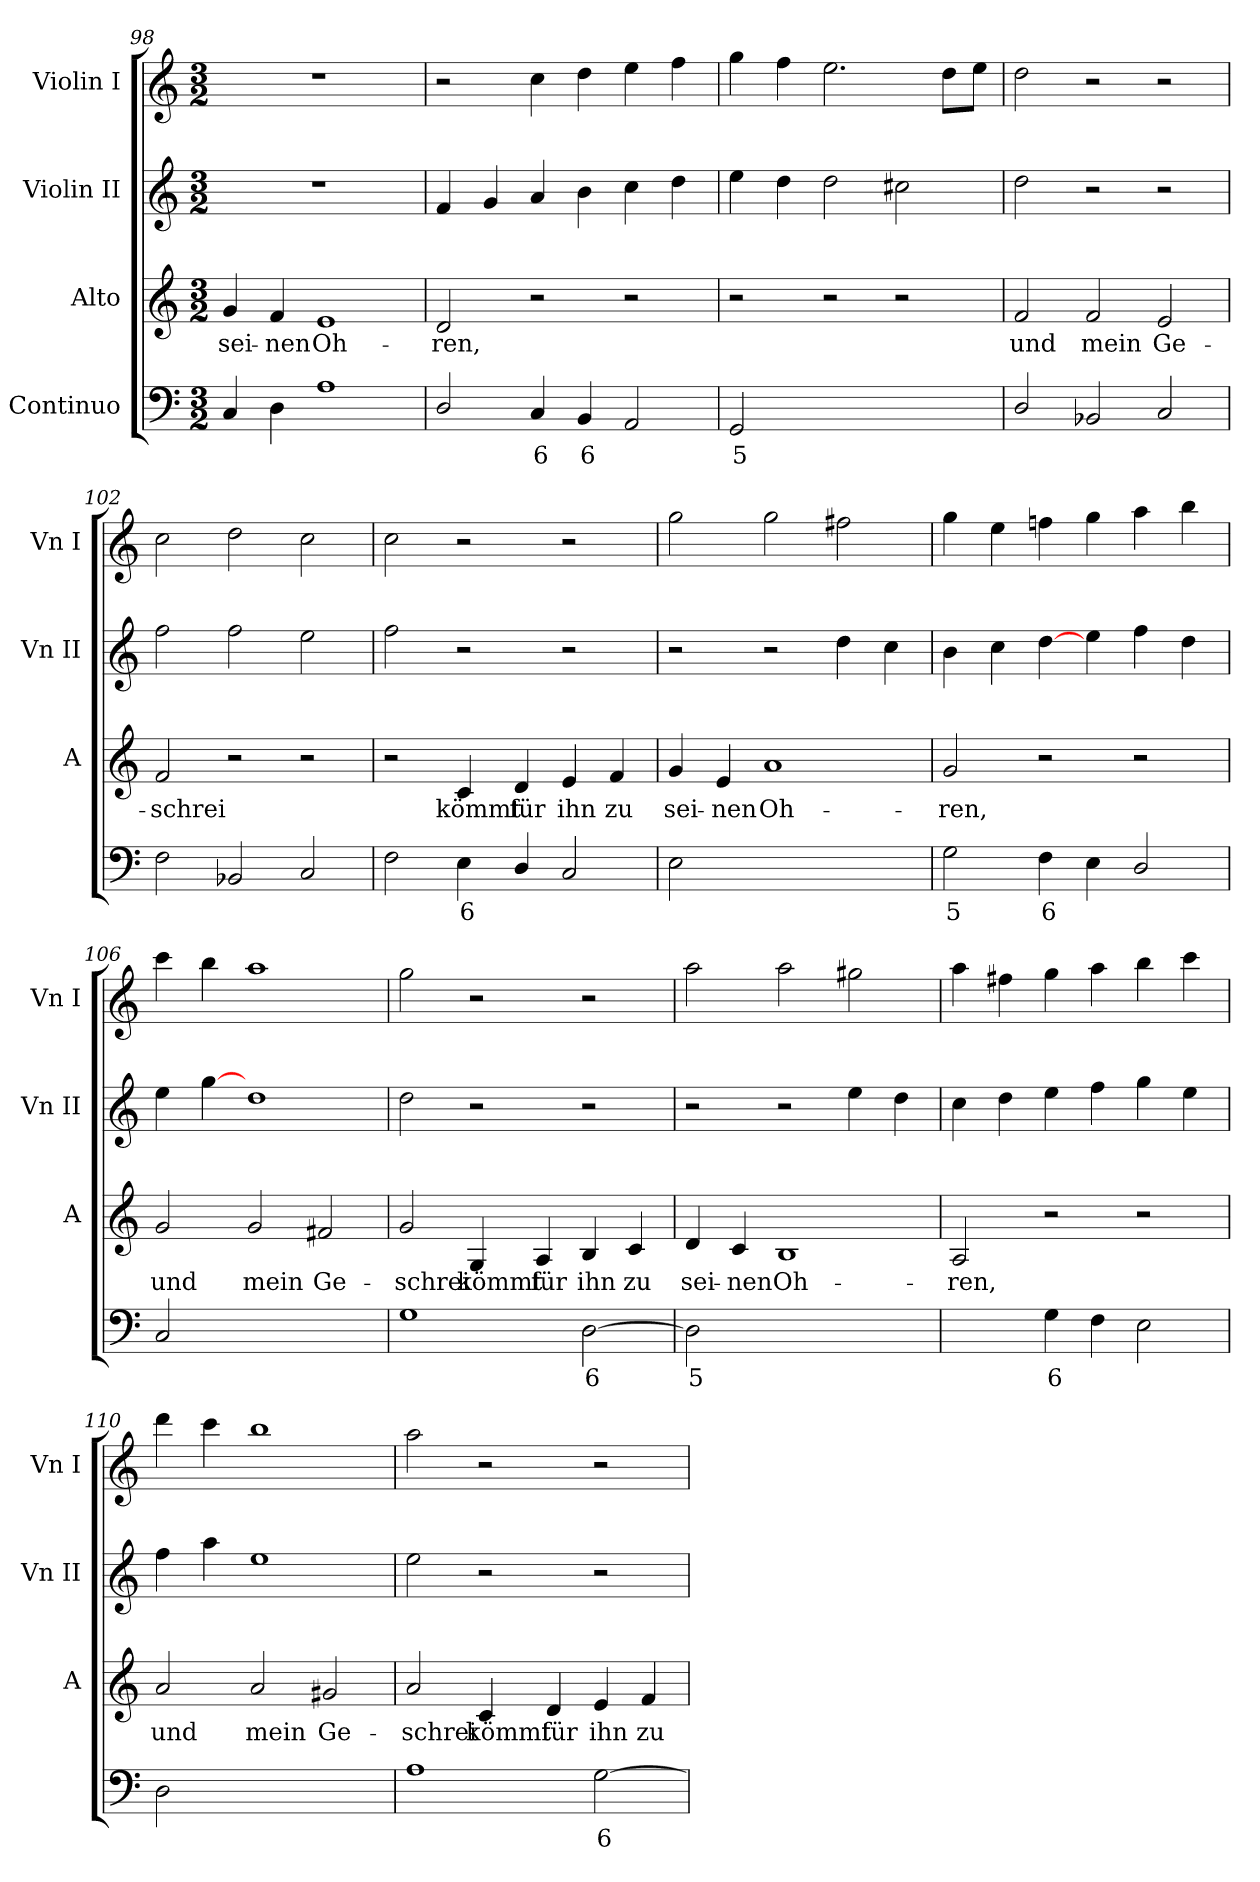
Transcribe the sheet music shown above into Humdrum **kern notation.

**kern	**text	**kern	**text	**kern	**kern
*part4	*part4	*part3	*part3	*part2	*part1
*staff4	*staff4	*staff3	*staff3	*staff2	*staff1
*I"Continuo	*	*I"Alto	*	*I"Violin II	*I"Violin I
*	*	*I'A	*	*I'Vn II	*I'Vn I
*clefF4	*	*clefG2	*	*clefG2	*clefG2
*k[]	*	*k[]	*	*k[]	*k[]
*C:	*	*C:	*	*C:	*C:
*M3/2	*	*M3/2	*	*M3/2	*M3/2
=98	=98	=98	=98	=98	=98
!	!	!	!LO:LY:b	!LO:N:vis=1	!LO:N:vis=1
4C	.	4g	sei-	1.r	1.r
!	!	!	!LO:LY:b	!	!
4D	.	4f	-nen	.	.
!	!	!	!LO:LY:b	!	!
1A	.	1e	Oh-	.	.
=99	=99	=99	=99	=99	=99
!	!	!	!LO:LY:b	!	!
2D/	.	2d	-ren,	4f	2r
.	.	.	.	4g	.
!	!LO:LY:b	!	!	!	!
4C	6	2r	.	4a	4cc
!	!LO:LY:b	!	!	!	!
4BB	6	.	.	4b	4dd
2AA	.	2r	.	4cc	4ee
.	.	.	.	4dd	4ff
!!LO:LB:g=z
=100	=100	=100	=100	=100	=100
!	!LO:LY:b	!	!	!	!
2GG	5	2r	.	4ee	4gg
.	.	.	.	4dd	4ff
!	!LO:LY:b	!	!	!	!
[2AAyy	4	2r	.	2dd	2.ee
2AAyy]	.	2r	.	2cc#X	.
.	.	.	.	.	8ddL
.	.	.	.	.	8eeJ
=101	=101	=101	=101	=101	=101
!	!	!	!LO:LY:b	!	!
2D/	.	2f	und	2dd	2dd
!	!	!	!LO:LY:b	!	!
2BB-X	.	2f	mein	2r	2r
!	!	!	!LO:LY:b	!	!
2C	.	2e	Ge-	2r	2r
=102	=102	=102	=102	=102	=102
!	!	!	!LO:LY:b	!	!
2F	.	2f	-schrei	2ff	2cc
2BB-X	.	2r	.	2ff	2dd
2C	.	2r	.	2ee	2cc
=103	=103	=103	=103	=103	=103
2F	.	2r	.	2ff	2cc
!	!LO:LY:b	!	!LO:LY:b	!	!
4E	6	4c	kömmt	2r	2r
!	!	!	!LO:LY:b	!	!
4D/	.	4d	für	.	.
!	!	!	!LO:LY:b	!	!
2C	.	4e	ihn	2r	2r
!	!	!	!LO:LY:b	!	!
.	.	4f	zu	.	.
=104	=104	=104	=104	=104	=104
!	!	!	!LO:LY:b	!	!
2E	.	4g	sei-	2r	2gg
!	!	!	!LO:LY:b	!	!
.	.	4e	-nen	.	.
!	!LO:LY:b	!	!LO:LY:b	!	!
[2Dyy	4	1a	Oh-	2r	2gg
2Dyy]	.	.	.	4dd	2ff#X
.	.	.	.	4cc	.
=105	=105	=105	=105	=105	=105
!	!LO:LY:b	!	!LO:LY:b	!	!
2G	5	2g	-ren,	4b	4gg\
.	.	.	.	4cc	4ee\
!	!LO:LY:b	!	!	!	!
4F	6	2r	.	[4dd	4ffn\
4E	.	.	.	4ee	4gg\
2D/	.	2r	.	4ff	4aa\
.	.	.	.	4dd	4bb\
=106	=106	=106	=106	=106	=106
!	!	!	!LO:LY:b	!	!
2C	.	2g	und	4ee	4ccc\
.	.	.	.	[4gg	4bb
!	!LO:LY:b	!	!LO:LY:b	!	!
[2Dyy	4	2g	mein	1dd	1aa
!	!	!	!LO:LY:b	!	!
2Dyy]	.	2f#X	Ge-	.	.
!!LO:LB:g=z
=107	=107	=107	=107	=107	=107
!	!	!	!LO:LY:b	!	!
1G	.	2g	-schrei	2dd	2gg
!	!	!	!LO:LY:b	!	!
.	.	4G	kömmt	2r	2r
!	!	!	!LO:LY:b	!	!
.	.	4A	für	.	.
!	!LO:LY:b	!	!LO:LY:b	!	!
[2D	6	4B	ihn	2r	2r
!	!	!	!LO:LY:b	!	!
.	.	4c	zu	.	.
=108	=108	=108	=108	=108	=108
!	!LO:LY:b	!	!LO:LY:b	!	!
2D]	5	4d	sei-	2r	2aa
!	!	!	!LO:LY:b	!	!
.	.	4c	-nen	.	.
!	!LO:LY:b	!	!LO:LY:b	!	!
[2Eyy	4	1B	Oh-	2r	2aa
2Eyy]	.	.	.	4ee	2gg#X
.	.	.	.	4dd	.
=109	=109	=109	=109	=109	=109
!	!LO:LY:b	!	!LO:LY:b	!	!
[4Ayy	5	2A	-ren,	4cc	4aa\
!	!LO:LY:b	!	!	!	!
4Ayy]	6	.	.	4dd	4ff#X\
!	!LO:LY:b	!	!	!	!
4G	6	2r	.	4ee	4gg\
4F	.	.	.	4ff	4aa\
2E	.	2r	.	4gg	4bb\
.	.	.	.	4ee	4ccc\
=110	=110	=110	=110	=110	=110
!	!	!	!LO:LY:b	!	!
2D	.	2a	und	4ff	4ddd\
.	.	.	.	4aa	4ccc\
!	!LO:LY:b	!	!LO:LY:b	!	!
[2Eyy	4	2a	mein	1ee	1bb
!	!	!	!LO:LY:b	!	!
2Eyy]	.	2g#X	Ge-	.	.
=111	=111	=111	=111	=111	=111
!	!	!	!LO:LY:b	!	!
1A	.	2a	-schrei	2ee	2aa
!	!	!	!LO:LY:b	!	!
.	.	4c	kömmt	2r	2r
!	!	!	!LO:LY:b	!	!
.	.	4d	für	.	.
!	!LO:LY:b	!	!LO:LY:b	!	!
[2G	6	4e	ihn	2r	2r
!	!	!	!LO:LY:b	!	!
.	.	4f	zu	.	.
=	=	=	=	=	=
*-	*-	*-	*-	*-	*-
